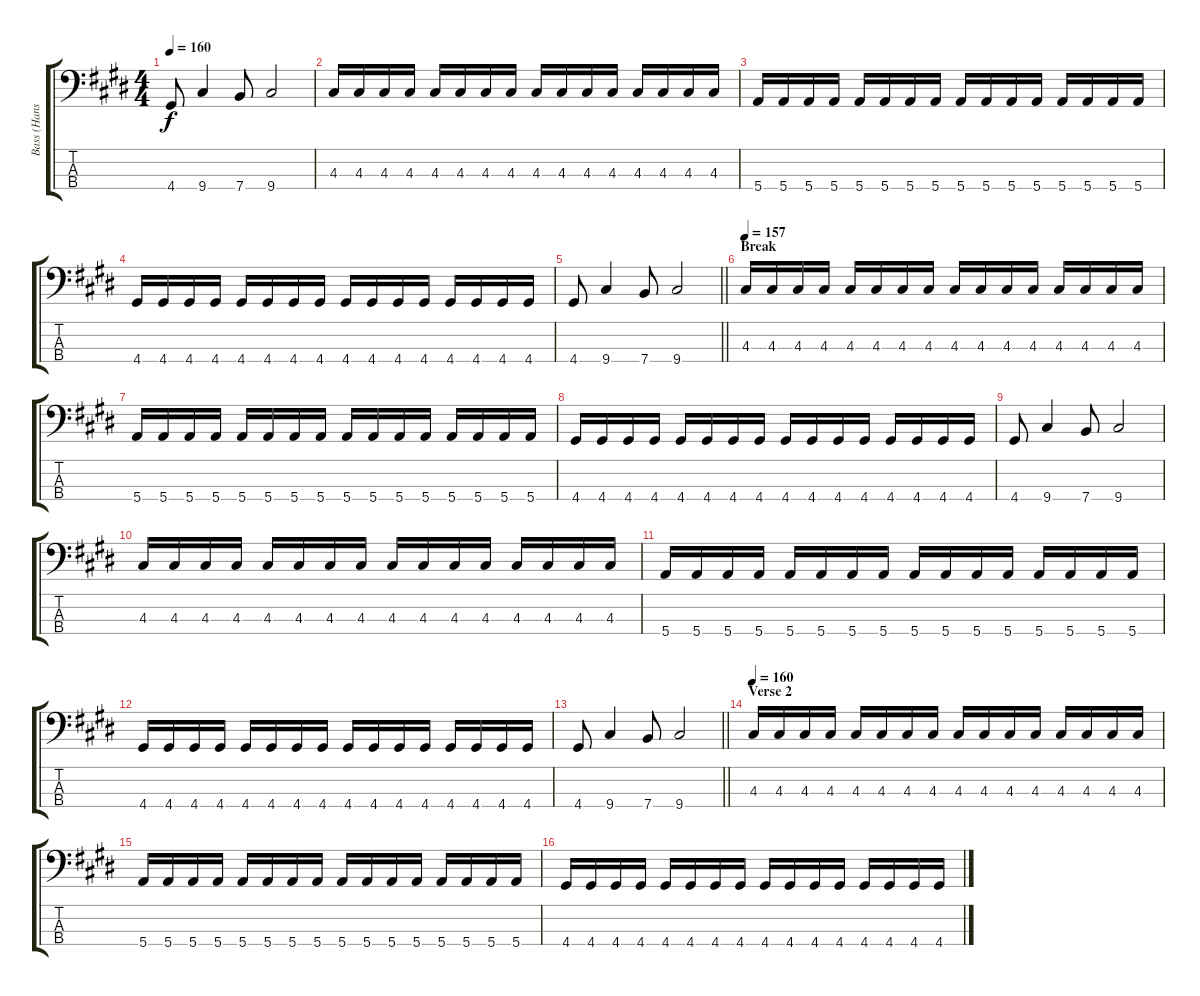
\track ("Bass (Hansi Kursch)" "Bass (Hans") {instrument electricbassfinger}
\staff {score tabs}
\tuning (G2 D2 A1 E1) {hide}
\ts (4 4)
\tempo 160
\clef f4
\ks c#minor
4.4.8{dy f} 9.4.4 7.4.8 9.4.2 |
4.3.16 4.3.16 4.3.16 4.3.16 4.3.16 4.3.16 4.3.16 4.3.16 4.3.16 4.3.16 4.3.16 4.3.16 4.3.16 4.3.16 4.3.16 4.3.16 |
5.4.16 5.4.16 5.4.16 5.4.16 5.4.16 5.4.16 5.4.16 5.4.16 5.4.16 5.4.16 5.4.16 5.4.16 5.4.16 5.4.16 5.4.16 5.4.16 |
4.4.16 4.4.16 4.4.16 4.4.16 4.4.16 4.4.16 4.4.16 4.4.16 4.4.16 4.4.16 4.4.16 4.4.16 4.4.16 4.4.16 4.4.16 4.4.16 |
\barLineRight lightlight
4.4.8 9.4.4 7.4.8 9.4.2 |
\section ("" "Break")
\tempo 157
4.3.16 4.3.16 4.3.16 4.3.16 4.3.16 4.3.16 4.3.16 4.3.16 4.3.16 4.3.16 4.3.16 4.3.16 4.3.16 4.3.16 4.3.16 4.3.16 |
5.4.16 5.4.16 5.4.16 5.4.16 5.4.16 5.4.16 5.4.16 5.4.16 5.4.16 5.4.16 5.4.16 5.4.16 5.4.16 5.4.16 5.4.16 5.4.16 |
4.4.16 4.4.16 4.4.16 4.4.16 4.4.16 4.4.16 4.4.16 4.4.16 4.4.16 4.4.16 4.4.16 4.4.16 4.4.16 4.4.16 4.4.16 4.4.16 |
4.4.8 9.4.4 7.4.8 9.4.2 |
4.3.16 4.3.16 4.3.16 4.3.16 4.3.16 4.3.16 4.3.16 4.3.16 4.3.16 4.3.16 4.3.16 4.3.16 4.3.16 4.3.16 4.3.16 4.3.16 |
5.4.16 5.4.16 5.4.16 5.4.16 5.4.16 5.4.16 5.4.16 5.4.16 5.4.16 5.4.16 5.4.16 5.4.16 5.4.16 5.4.16 5.4.16 5.4.16 |
4.4.16 4.4.16 4.4.16 4.4.16 4.4.16 4.4.16 4.4.16 4.4.16 4.4.16 4.4.16 4.4.16 4.4.16 4.4.16 4.4.16 4.4.16 4.4.16 |
\barLineRight lightlight
4.4.8 9.4.4 7.4.8 9.4.2 |
\section ("" "Verse 2")
\tempo 160
4.3.16 4.3.16 4.3.16 4.3.16 4.3.16 4.3.16 4.3.16 4.3.16 4.3.16 4.3.16 4.3.16 4.3.16 4.3.16 4.3.16 4.3.16 4.3.16 |
5.4.16 5.4.16 5.4.16 5.4.16 5.4.16 5.4.16 5.4.16 5.4.16 5.4.16 5.4.16 5.4.16 5.4.16 5.4.16 5.4.16 5.4.16 5.4.16 |
4.4.16 4.4.16 4.4.16 4.4.16 4.4.16 4.4.16 4.4.16 4.4.16 4.4.16 4.4.16 4.4.16 4.4.16 4.4.16 4.4.16 4.4.16 4.4.16
